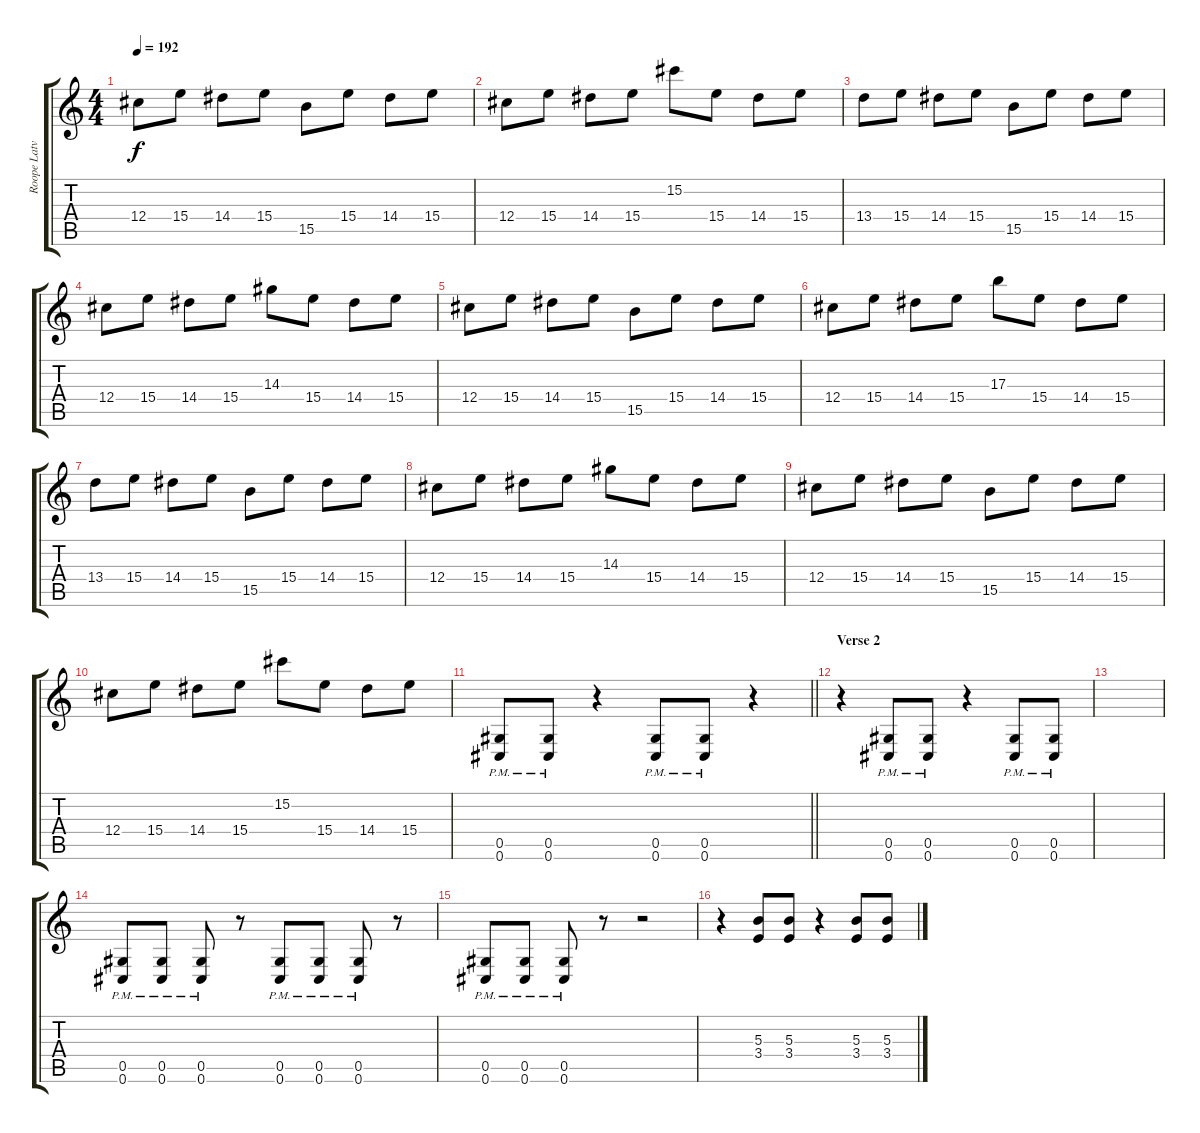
\track ("Roope Latvala" "Roope Latv") {instrument distortionguitar}
\staff {score tabs}
\tuning (Eb4 Bb3 Gb3 Db3 Ab2 Db2) {hide}
\ts (4 4)
\tempo 192
\clef g2
\ks c
12.4.8{dy f} 15.4.8 14.4.8 15.4.8 15.5.8 15.4.8 14.4.8 15.4.8 |
12.4.8 15.4.8 14.4.8 15.4.8 15.2.8 15.4.8 14.4.8 15.4.8 |
13.4.8 15.4.8 14.4.8 15.4.8 15.5.8 15.4.8 14.4.8 15.4.8 |
12.4.8 15.4.8 14.4.8 15.4.8 14.3.8 15.4.8 14.4.8 15.4.8 |
12.4.8 15.4.8 14.4.8 15.4.8 15.5.8 15.4.8 14.4.8 15.4.8 |
12.4.8 15.4.8 14.4.8 15.4.8 17.3.8 15.4.8 14.4.8 15.4.8 |
13.4.8 15.4.8 14.4.8 15.4.8 15.5.8 15.4.8 14.4.8 15.4.8 |
12.4.8 15.4.8 14.4.8 15.4.8 14.3.8 15.4.8 14.4.8 15.4.8 |
12.4.8 15.4.8 14.4.8 15.4.8 15.5.8 15.4.8 14.4.8 15.4.8 |
12.4.8 15.4.8 14.4.8 15.4.8 15.2.8 15.4.8 14.4.8 15.4.8 |
\barLineRight lightlight
(0.5{pm} 0.6{pm}).8 (0.5{pm} 0.6{pm}).8 r.4 (0.5{pm} 0.6{pm}).8 (0.5{pm} 0.6{pm}).8 r.4 |
\section ("" "Verse 2")
r.4 (0.5{pm} 0.6{pm}).8 (0.5{pm} 0.6{pm}).8 r.4 (0.5{pm} 0.6{pm}).8 (0.5{pm} 0.6{pm}).8 |
|
(0.5{pm} 0.6{pm}).8 (0.5{pm} 0.6{pm}).8 (0.5{pm} 0.6{pm}).8 r.8 (0.5{pm} 0.6{pm}).8 (0.5{pm} 0.6{pm}).8 (0.5{pm} 0.6{pm}).8 r.8 |
(0.5{pm} 0.6{pm}).8 (0.5{pm} 0.6{pm}).8 (0.5{pm} 0.6{pm}).8 r.8 r.2 |
r.4 (5.3 3.4).8 (5.3 3.4).8 r.4 (5.3 3.4).8 (5.3 3.4).8
